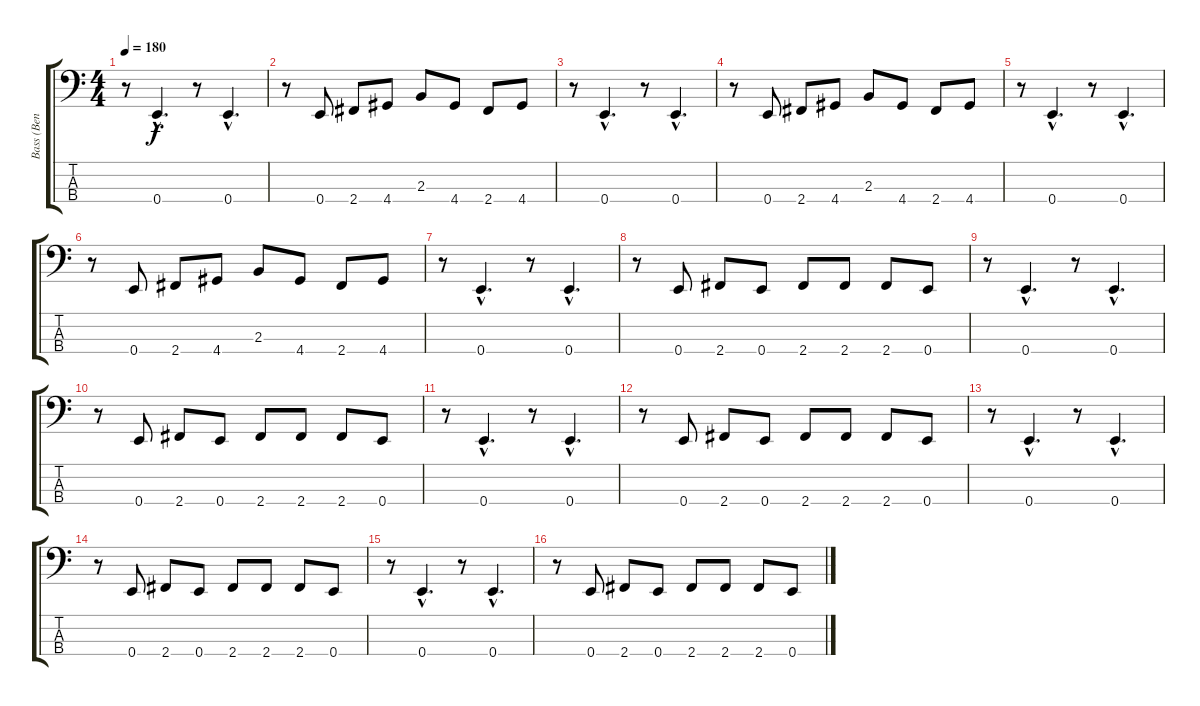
\track ("Bass (Ben Keney)" "Bass (Ben ") {instrument electricbassfinger}
\staff {score tabs}
\tuning (G2 D2 A1 E1) {hide}
\ts (4 4)
\tempo 180
\clef f4
\ks c
r.8{dy f} 0.4{hac}.4{d} r.8 0.4{hac}.4{d} |
r.8 0.4.8 2.4.8 4.4.8 2.3.8 4.4.8 2.4.8 4.4.8 |
r.8 0.4{hac}.4{d} r.8 0.4{hac}.4{d} |
r.8 0.4.8 2.4.8 4.4.8 2.3.8 4.4.8 2.4.8 4.4.8 |
r.8 0.4{hac}.4{d} r.8 0.4{hac}.4{d} |
r.8 0.4.8 2.4.8 4.4.8 2.3.8 4.4.8 2.4.8 4.4.8 |
r.8 0.4{hac}.4{d} r.8 0.4{hac}.4{d} |
r.8 0.4.8 2.4.8 0.4.8 2.4.8 2.4.8 2.4.8 0.4.8 |
r.8 0.4{hac}.4{d} r.8 0.4{hac}.4{d} |
r.8 0.4.8 2.4.8 0.4.8 2.4.8 2.4.8 2.4.8 0.4.8 |
r.8 0.4{hac}.4{d} r.8 0.4{hac}.4{d} |
r.8 0.4.8 2.4.8 0.4.8 2.4.8 2.4.8 2.4.8 0.4.8 |
r.8 0.4{hac}.4{d} r.8 0.4{hac}.4{d} |
r.8 0.4.8 2.4.8 0.4.8 2.4.8 2.4.8 2.4.8 0.4.8 |
r.8 0.4{hac}.4{d} r.8 0.4{hac}.4{d} |
r.8 0.4.8 2.4.8 0.4.8 2.4.8 2.4.8 2.4.8 0.4.8
